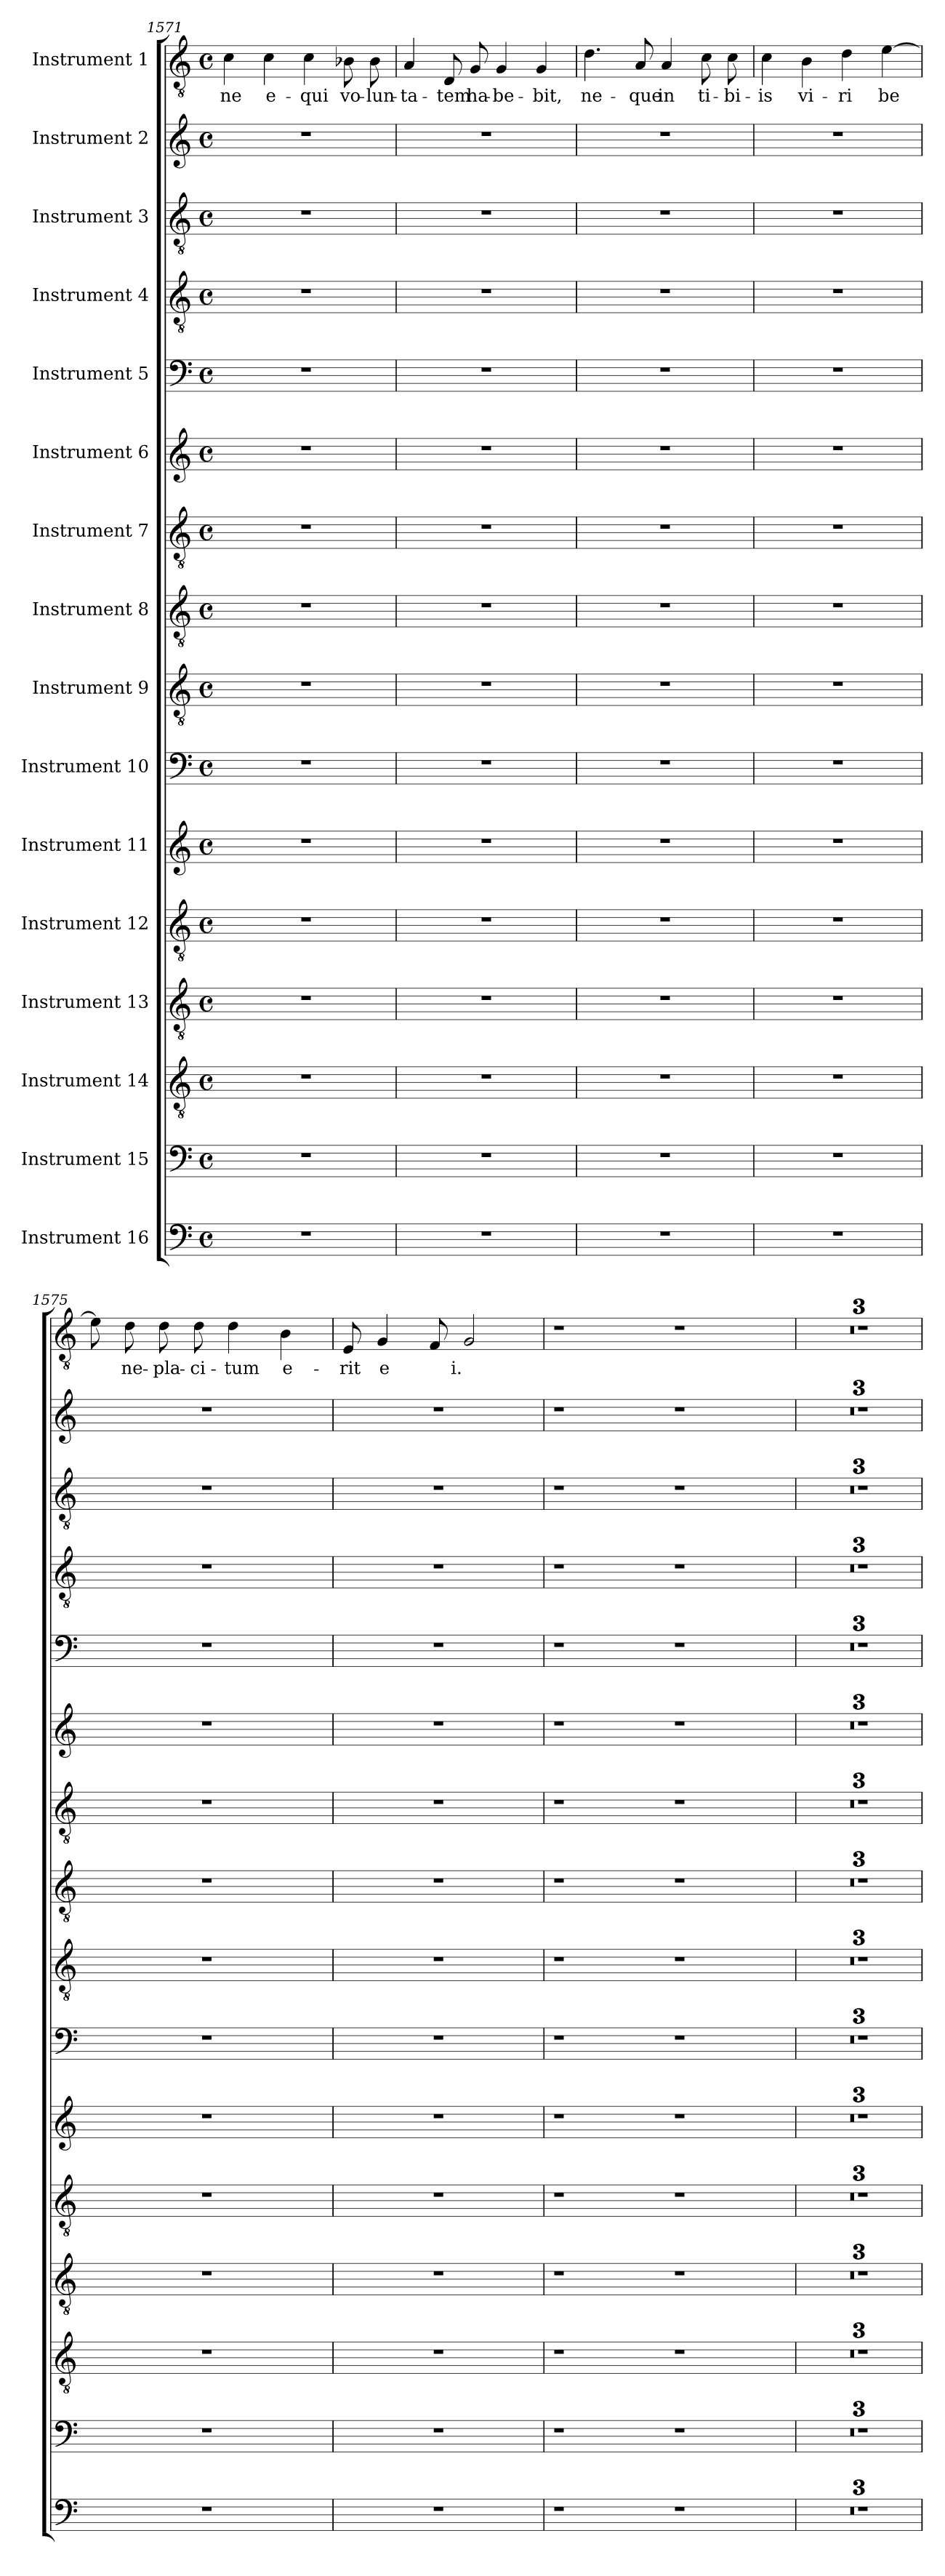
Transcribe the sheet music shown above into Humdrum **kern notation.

**kern	**kern	**kern	**kern	**kern	**kern	**kern	**kern	**kern	**kern	**kern	**kern	**kern	**kern	**kern	**kern	**text
*part16	*part15	*part14	*part13	*part12	*part11	*part10	*part9	*part8	*part7	*part6	*part5	*part4	*part3	*part2	*part1	*part1
*staff16	*staff15	*staff14	*staff13	*staff12	*staff11	*staff10	*staff9	*staff8	*staff7	*staff6	*staff5	*staff4	*staff3	*staff2	*staff1	*staff1
*I"Instrument 16	*I"Instrument 15	*I"Instrument 14	*I"Instrument 13	*I"Instrument 12	*I"Instrument 11	*I"Instrument 10	*I"Instrument 9	*I"Instrument 8	*I"Instrument 7	*I"Instrument 6	*I"Instrument 5	*I"Instrument 4	*I"Instrument 3	*I"Instrument 2	*I"Instrument 1	*
*clefF4	*clefF4	*clefGv2	*clefGv2	*clefGv2	*clefG2	*clefF4	*clefGv2	*clefGv2	*clefGv2	*clefG2	*clefF4	*clefGv2	*clefGv2	*clefG2	*clefGv2	*
*k[]	*k[]	*k[]	*k[]	*k[]	*k[]	*k[]	*k[]	*k[]	*k[]	*k[]	*k[]	*k[]	*k[]	*k[]	*k[]	*
*C:	*C:	*C:	*C:	*C:	*C:	*C:	*C:	*C:	*C:	*C:	*C:	*C:	*C:	*C:	*C:	*
*M4/4	*M4/4	*M4/4	*M4/4	*M4/4	*M4/4	*M4/4	*M4/4	*M4/4	*M4/4	*M4/4	*M4/4	*M4/4	*M4/4	*M4/4	*M4/4	*
*met(c)	*met(c)	*met(c)	*met(c)	*met(c)	*met(c)	*met(c)	*met(c)	*met(c)	*met(c)	*met(c)	*met(c)	*met(c)	*met(c)	*met(c)	*met(c)	*
=1571	=1571	=1571	=1571	=1571	=1571	=1571	=1571	=1571	=1571	=1571	=1571	=1571	=1571	=1571	=1571	=1571
!	!	!	!	!	!	!	!	!	!	!	!	!	!	!	!	!LO:LY:b:cj
1r	1r	1r	1r	1r	1r	1r	1r	1r	1r	1r	1r	1r	1r	1r	4c\	-ne
!	!	!	!	!	!	!	!	!	!	!	!	!	!	!	!	!LO:LY:b:cj
.	.	.	.	.	.	.	.	.	.	.	.	.	.	.	4c\	e-
!	!	!	!	!	!	!	!	!	!	!	!	!	!	!	!	!LO:LY:b:cj
.	.	.	.	.	.	.	.	.	.	.	.	.	.	.	4c\	-qui
!	!	!	!	!	!	!	!	!	!	!	!	!	!	!	!	!LO:LY:b:cj
.	.	.	.	.	.	.	.	.	.	.	.	.	.	.	8B-X\	vo-
!	!	!	!	!	!	!	!	!	!	!	!	!	!	!	!	!LO:LY:b:cj
.	.	.	.	.	.	.	.	.	.	.	.	.	.	.	8B-\	-lun-
=1572	=1572	=1572	=1572	=1572	=1572	=1572	=1572	=1572	=1572	=1572	=1572	=1572	=1572	=1572	=1572	=1572
!	!	!	!	!	!	!	!	!	!	!	!	!	!	!	!	!LO:LY:b:cj
1r	1r	1r	1r	1r	1r	1r	1r	1r	1r	1r	1r	1r	1r	1r	4A/	-ta-
!	!	!	!	!	!	!	!	!	!	!	!	!	!	!	!	!LO:LY:b:cj
.	.	.	.	.	.	.	.	.	.	.	.	.	.	.	8D/	-tem
!	!	!	!	!	!	!	!	!	!	!	!	!	!	!	!	!LO:LY:b:cj
.	.	.	.	.	.	.	.	.	.	.	.	.	.	.	8G/	ha-
!	!	!	!	!	!	!	!	!	!	!	!	!	!	!	!	!LO:LY:b:cj
.	.	.	.	.	.	.	.	.	.	.	.	.	.	.	4G/	-be-
!	!	!	!	!	!	!	!	!	!	!	!	!	!	!	!	!LO:LY:b:cj
.	.	.	.	.	.	.	.	.	.	.	.	.	.	.	4G/	-bit,
!!LO:LB:g=z
=1573	=1573	=1573	=1573	=1573	=1573	=1573	=1573	=1573	=1573	=1573	=1573	=1573	=1573	=1573	=1573	=1573
!	!	!	!	!	!	!	!	!	!	!	!	!	!	!	!	!LO:LY:b:cj
1r	1r	1r	1r	1r	1r	1r	1r	1r	1r	1r	1r	1r	1r	1r	4.d\	ne-
!	!	!	!	!	!	!	!	!	!	!	!	!	!	!	!	!LO:LY:b:cj
.	.	.	.	.	.	.	.	.	.	.	.	.	.	.	8A/	-que
!	!	!	!	!	!	!	!	!	!	!	!	!	!	!	!	!LO:LY:b:cj
.	.	.	.	.	.	.	.	.	.	.	.	.	.	.	4A/	in
!	!	!	!	!	!	!	!	!	!	!	!	!	!	!	!	!LO:LY:b:cj
.	.	.	.	.	.	.	.	.	.	.	.	.	.	.	8c\	ti-
!	!	!	!	!	!	!	!	!	!	!	!	!	!	!	!	!LO:LY:b:cj
.	.	.	.	.	.	.	.	.	.	.	.	.	.	.	8c\	-bi-
=1574	=1574	=1574	=1574	=1574	=1574	=1574	=1574	=1574	=1574	=1574	=1574	=1574	=1574	=1574	=1574	=1574
!	!	!	!	!	!	!	!	!	!	!	!	!	!	!	!	!LO:LY:b:cj
1r	1r	1r	1r	1r	1r	1r	1r	1r	1r	1r	1r	1r	1r	1r	4c\	-is
!	!	!	!	!	!	!	!	!	!	!	!	!	!	!	!	!LO:LY:b:cj
.	.	.	.	.	.	.	.	.	.	.	.	.	.	.	4B\	vi-
!	!	!	!	!	!	!	!	!	!	!	!	!	!	!	!	!LO:LY:b:cj
.	.	.	.	.	.	.	.	.	.	.	.	.	.	.	4d\	-ri
!	!	!	!	!	!	!	!	!	!	!	!	!	!	!	!	!LO:LY:b:cj
.	.	.	.	.	.	.	.	.	.	.	.	.	.	.	[>4e\	be-
=1575	=1575	=1575	=1575	=1575	=1575	=1575	=1575	=1575	=1575	=1575	=1575	=1575	=1575	=1575	=1575	=1575
!	!	!	!	!	!	!	!	!	!	!	!	!	!	!	!	!LO:LY:b:cj
1r	1r	1r	1r	1r	1r	1r	1r	1r	1r	1r	1r	1r	1r	1r	8e\]	--
!	!	!	!	!	!	!	!	!	!	!	!	!	!	!	!	!LO:LY:b:cj
.	.	.	.	.	.	.	.	.	.	.	.	.	.	.	8d\	-ne-
!	!	!	!	!	!	!	!	!	!	!	!	!	!	!	!	!LO:LY:b:cj
.	.	.	.	.	.	.	.	.	.	.	.	.	.	.	8d\	-pla-
!	!	!	!	!	!	!	!	!	!	!	!	!	!	!	!	!LO:LY:b:cj
.	.	.	.	.	.	.	.	.	.	.	.	.	.	.	8d\	-ci-
!	!	!	!	!	!	!	!	!	!	!	!	!	!	!	!	!LO:LY:b:cj
.	.	.	.	.	.	.	.	.	.	.	.	.	.	.	4d\	-tum
!	!	!	!	!	!	!	!	!	!	!	!	!	!	!	!	!LO:LY:b:cj
.	.	.	.	.	.	.	.	.	.	.	.	.	.	.	4B\	e-
=1576	=1576	=1576	=1576	=1576	=1576	=1576	=1576	=1576	=1576	=1576	=1576	=1576	=1576	=1576	=1576	=1576
!	!	!	!	!	!	!	!	!	!	!	!	!	!	!	!	!LO:LY:b:cj
1r	1r	1r	1r	1r	1r	1r	1r	1r	1r	1r	1r	1r	1r	1r	8E/	-rit
!	!	!	!	!	!	!	!	!	!	!	!	!	!	!	!	!LO:LY:b:cj
.	.	.	.	.	.	.	.	.	.	.	.	.	.	.	4G/	e-
!	!	!	!	!	!	!	!	!	!	!	!	!	!	!	!	!LO:LY:b:cj
.	.	.	.	.	.	.	.	.	.	.	.	.	.	.	8F/	--
!	!	!	!	!	!	!	!	!	!	!	!	!	!	!	!	!LO:LY:b:cj
.	.	.	.	.	.	.	.	.	.	.	.	.	.	.	2G/	-i.
=1577	=1577	=1577	=1577	=1577	=1577	=1577	=1577	=1577	=1577	=1577	=1577	=1577	=1577	=1577	=1577	=1577
1r	1r	1r	1r	1r	1r	1r	1r	1r	1r	1r	1r	1r	1r	1r	1r	.
1r	1r	1r	1r	1r	1r	1r	1r	1r	1r	1r	1r	1r	1r	1r	1r	.
=1578	=1578	=1578	=1578	=1578	=1578	=1578	=1578	=1578	=1578	=1578	=1578	=1578	=1578	=1578	=1578	=1578
1r	1r	1r	1r	1r	1r	1r	1r	1r	1r	1r	1r	1r	1r	1r	1r	.
=1579	=1579	=1579	=1579	=1579	=1579	=1579	=1579	=1579	=1579	=1579	=1579	=1579	=1579	=1579	=1579	=1579
1r	1r	1r	1r	1r	1r	1r	1r	1r	1r	1r	1r	1r	1r	1r	1r	.
=1580	=1580	=1580	=1580	=1580	=1580	=1580	=1580	=1580	=1580	=1580	=1580	=1580	=1580	=1580	=1580	=1580
1r	1r	1r	1r	1r	1r	1r	1r	1r	1r	1r	1r	1r	1r	1r	1r	.
=	=	=	=	=	=	=	=	=	=	=	=	=	=	=	=	=
*-	*-	*-	*-	*-	*-	*-	*-	*-	*-	*-	*-	*-	*-	*-	*-	*-
